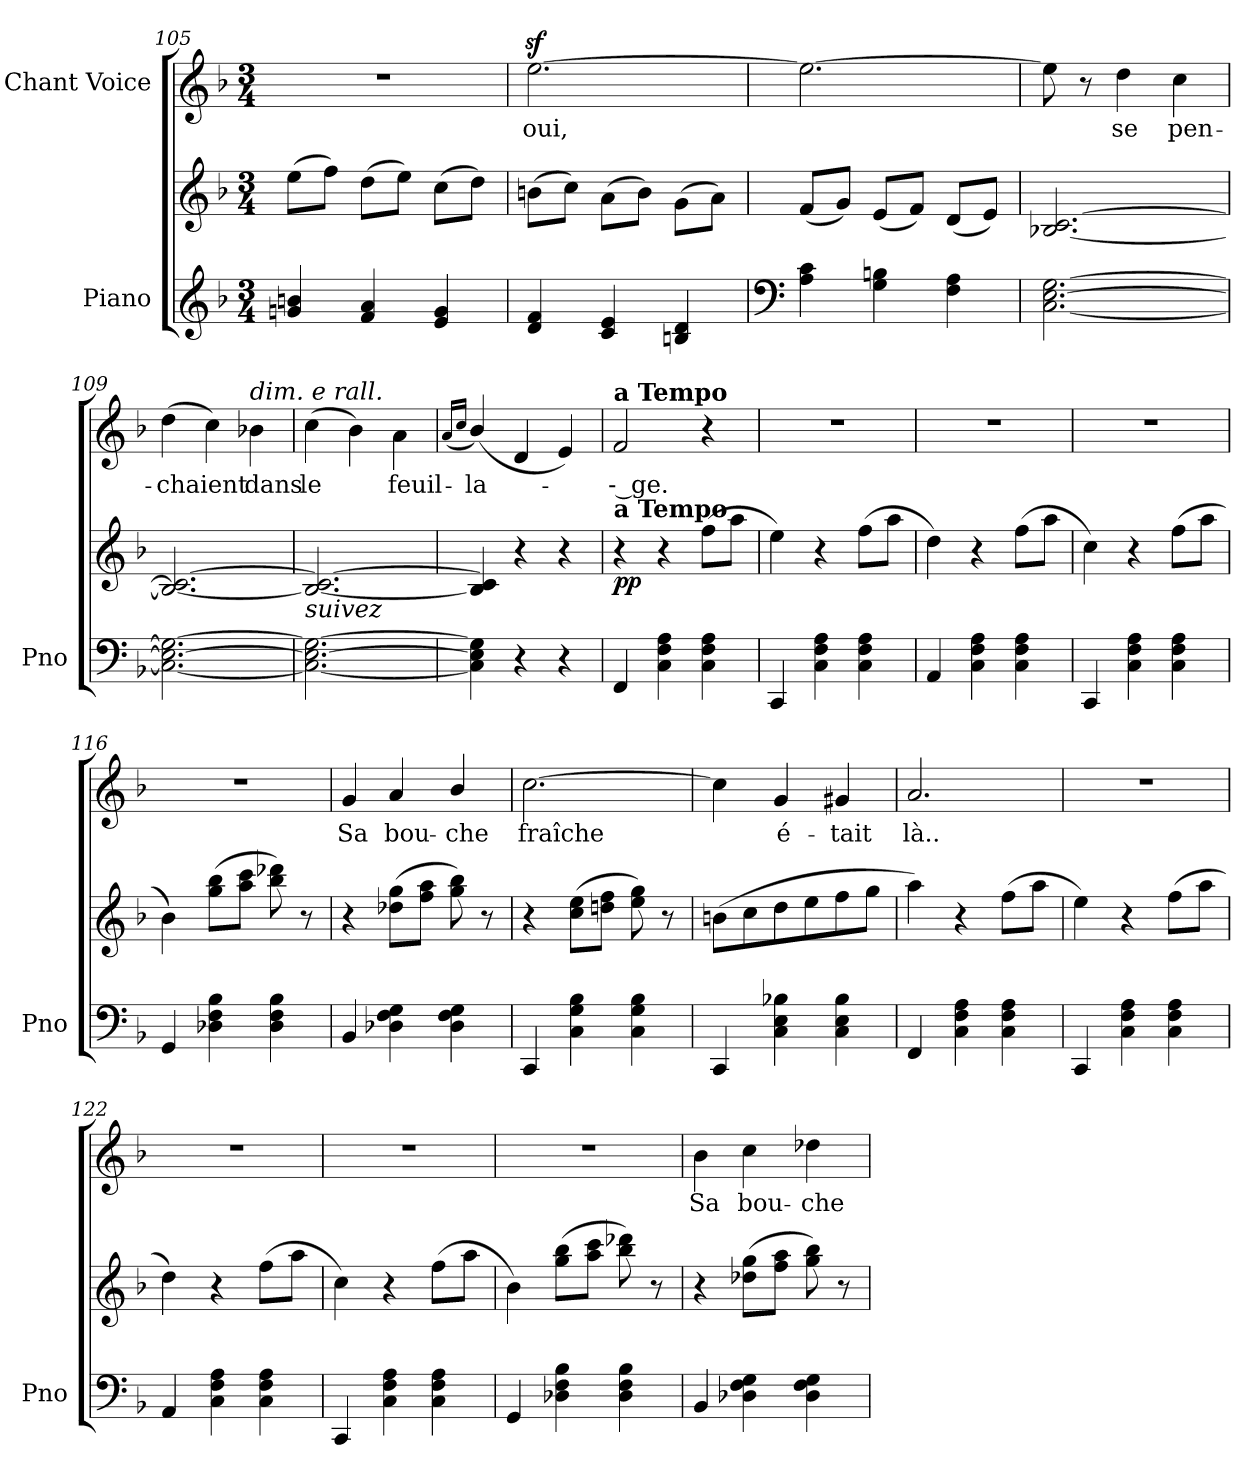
**kern	**kern	**dynam	**kern	**text
*part2	*part2	*part2	*part1	*part1
*staff3	*staff2	*staff2/3	*staff1	*staff1
*I"Piano	*	*	*I"Chant Voice	*
*I'Pno	*	*	*	*
!!LO:LB:g=z
*clefG2	*clefG2	*	*clefG2	*
*k[b-]	*k[b-]	*	*k[b-]	*
*M3/4	*M3/4	*	*M3/4	*
=105	=105	=105	=105	=105
4gn/ 4bn/	(8ee\L	.	2.r	.
.	8ff\J)	.	.	.
4f/ 4a/	(8dd\L	.	.	.
.	8ee\J)	.	.	.
4e/ 4g/	(8cc\L	.	.	.
.	8dd\J)	.	.	.
=106	=106	=106	=106	=106
!	!	!	!	!LO:LY:b
4d/ 4f/	(8bn\L	.	[2.eez>\	oui,
.	8cc\J)	.	.	.
4c/ 4e/	(8a\L	.	.	.
.	8b\J)	.	.	.
4Bn/ 4d/	(8g\L	.	.	.
.	8a\J)	.	.	.
=107	=107	=107	=107	=107
*clefF4	*	*	*	*
4A\ 4c\	(8f/L	.	2.ee\_	.
.	8g/J)	.	.	.
4G\ 4Bn\	(8e/L	.	.	.
.	8f/J)	.	.	.
4F\ 4A\	(8d/L	.	.	.
.	8e/J)	.	.	.
=108	=108	=108	=108	=108
[2.C\ [2.E\ [2.G\	[2.B-X/ [2.c/	.	8ee\]	.
.	.	.	8r	.
!	!	!	!	!LO:LY:b
.	.	.	4dd\	se
!	!	!	!	!LO:LY:b
.	.	.	4cc\	pen-
=109	=109	=109	=109	=109
!	!	!	!	!LO:LY:b
2.C\_ 2.E\_ 2.G\_	2.B-/_ 2.c/_	.	(4dd\	-chaient
.	.	.	4cc\)	.
!	!	!	!LO:TX:a:i:t=dim. e rall.	!
!	!	!	!	!LO:LY:b
.	.	.	4b-X\	dans
=110	=110	=110	=110	=110
!	!LO:TX:b:i:t=suivez	!	!	!
!	!	!	!	!LO:LY:b
2.C\_ 2.E\_ 2.G\_	2.B-/_ 2.c/_	.	(4cc\	le
.	.	.	4b-\)	.
!	!	!	!	!LO:LY:b
.	.	.	4a\	feuil-
!!LO:LB:g=z
=111	=111	=111	=111	=111
.	.	.	(16qa/LL	.
.	.	.	16qcc/JJ	.
!	!	!	!	!LO:LY:b
4C\] 4E\] 4G\]	4B-/] 4c/]	.	(4b-/)	-la-
4r	4r	.	4d/	.
4r	4r	.	4e/)	.
!!LO:PB:g=z
=112	=112	=112	=112	=112
!	!	!	!LO:TX:a:B:t=a Tempo	!
!	!LO:TX:a:B:t=a Tempo	!	!	!
!	!	!LO:DY:b	!	!LO:LY:b
4FF/	4r	pp	2f/	-- ge.
4C\ 4F\ 4A\	4r	.	.	.
4C\ 4F\ 4A\	(8ff\L	.	4r	.
.	8aa\J	.	.	.
=113	=113	=113	=113	=113
4CC/	4ee\)	.	2.r	.
4C\ 4F\ 4A\	4r	.	.	.
4C\ 4F\ 4A\	(8ff\L	.	.	.
.	8aa\J	.	.	.
=114	=114	=114	=114	=114
4AA/	4dd\)	.	2.r	.
4C\ 4F\ 4A\	4r	.	.	.
4C\ 4F\ 4A\	(8ff\L	.	.	.
.	8aa\J	.	.	.
=115	=115	=115	=115	=115
4CC/	4cc\)	.	2.r	.
4C\ 4F\ 4A\	4r	.	.	.
4C\ 4F\ 4A\	(8ff\L	.	.	.
.	8aa\J	.	.	.
=116	=116	=116	=116	=116
4GG/	4b-\)	.	2.r	.
4D-X\ 4F\ 4B-\	(8gg\ 8bb-\L	.	.	.
.	8aa\ 8ccc\J	.	.	.
4D-\ 4F\ 4B-\	8bb-\ 8ddd-X\)	.	.	.
.	8r	.	.	.
=117	=117	=117	=117	=117
!	!	!	!	!LO:LY:b
4BB-/	4r	.	4g/	Sa
!	!	!	!	!LO:LY:b
4D-X\ 4F\ 4G\	(8dd-X\ 8gg\L	.	4a/	bou-
.	8ff\ 8aa\J	.	.	.
!	!	!	!	!LO:LY:b
4D-\ 4F\ 4G\	8gg\ 8bb-\)	.	4b-/	-che
.	8r	.	.	.
!!LO:LB:g=z
=118	=118	=118	=118	=118
!	!	!	!	!LO:LY:b
4CC/	4r	.	[2.cc\	fraîche
4C\ 4G\ 4B-\	(8cc\ 8ee\L	.	.	.
.	8ddn\ 8ff\J	.	.	.
4C\ 4G\ 4B-\	8ee\ 8gg\)	.	.	.
.	8r	.	.	.
=119	=119	=119	=119	=119
4CC/	(8bn\L	.	4cc\]	.
.	8cc\	.	.	.
!	!	!	!	!LO:LY:b
4C\ 4E\ 4B-X\	8dd\	.	4g/	é-
.	8ee\	.	.	.
!	!	!	!	!LO:LY:b
4C\ 4E\ 4B-\	8ff\	.	4g#X/	-tait
.	8gg\J	.	.	.
=120	=120	=120	=120	=120
!	!	!	!	!LO:LY:b
4FF/	4aa\)	.	2.a/	là..
4C\ 4F\ 4A\	4r	.	.	.
4C\ 4F\ 4A\	(8ff\L	.	.	.
.	8aa\J	.	.	.
=121	=121	=121	=121	=121
4CC/	4ee\)	.	2.r	.
4C\ 4F\ 4A\	4r	.	.	.
4C\ 4F\ 4A\	(8ff\L	.	.	.
.	8aa\J	.	.	.
=122	=122	=122	=122	=122
4AA/	4dd\)	.	2.r	.
4C\ 4F\ 4A\	4r	.	.	.
4C\ 4F\ 4A\	(8ff\L	.	.	.
.	8aa\J	.	.	.
=123	=123	=123	=123	=123
4CC/	4cc\)	.	2.r	.
4C\ 4F\ 4A\	4r	.	.	.
4C\ 4F\ 4A\	(8ff\L	.	.	.
.	8aa\J	.	.	.
!!LO:LB:g=z
=124	=124	=124	=124	=124
4GG/	4b-\)	.	2.r	.
4D-X\ 4F\ 4B-\	(8gg\ 8bb-\L	.	.	.
.	8aa\ 8ccc\J	.	.	.
4D-\ 4F\ 4B-\	8bb-\ 8ddd-X\)	.	.	.
.	8r	.	.	.
=125	=125	=125	=125	=125
!	!	!	!	!LO:LY:b
4BB-/	4r	.	4b-\	Sa
!	!	!	!	!LO:LY:b
4D-X\ 4F\ 4G\	(8dd-X\ 8gg\L	.	4cc\	bou-
.	8ff\ 8aa\J	.	.	.
!	!	!	!	!LO:LY:b
4D-\ 4F\ 4G\	8gg\ 8bb-\)	.	4dd-X\	-che
.	8r	.	.	.
=	=	=	=	=
*-	*-	*-	*-	*-
